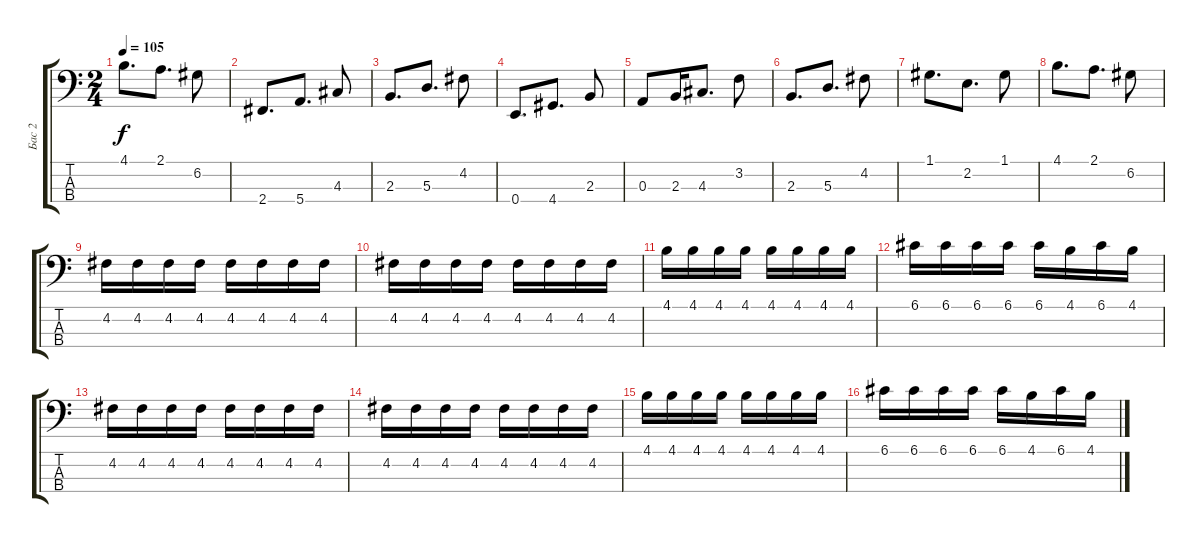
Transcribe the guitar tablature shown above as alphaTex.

\track ("Бас 2" "Бас 2") {instrument electricbasspick}
\staff {score tabs}
\tuning (G2 D2 A1 E1) {hide}
\ts (2 4)
\tempo 105
\clef f4
\ks c
4.1.8{d dy f} 2.1.8{d} 6.2.8 |
2.4.8{d} 5.4.8{d} 4.3.8 |
2.3.8{d} 5.3.8{d} 4.2.8 |
0.4.8{d} 4.4.8{d} 2.3.8 |
0.3.8 2.3.16 4.3.8{d} 3.2.8 |
2.3.8{d} 5.3.8{d} 4.2.8 |
1.1.8{d} 2.2.8{d} 1.1.8 |
4.1.8{d} 2.1.8{d} 6.2.8 |
4.2.16 4.2.16 4.2.16 4.2.16 4.2.16 4.2.16 4.2.16 4.2.16 |
4.2.16 4.2.16 4.2.16 4.2.16 4.2.16 4.2.16 4.2.16 4.2.16 |
4.1.16 4.1.16 4.1.16 4.1.16 4.1.16 4.1.16 4.1.16 4.1.16 |
6.1.16 6.1.16 6.1.16 6.1.16 6.1.16 4.1.16 6.1.16 4.1.16 |
4.2.16 4.2.16 4.2.16 4.2.16 4.2.16 4.2.16 4.2.16 4.2.16 |
4.2.16 4.2.16 4.2.16 4.2.16 4.2.16 4.2.16 4.2.16 4.2.16 |
4.1.16 4.1.16 4.1.16 4.1.16 4.1.16 4.1.16 4.1.16 4.1.16 |
6.1.16 6.1.16 6.1.16 6.1.16 6.1.16 4.1.16 6.1.16 4.1.16
